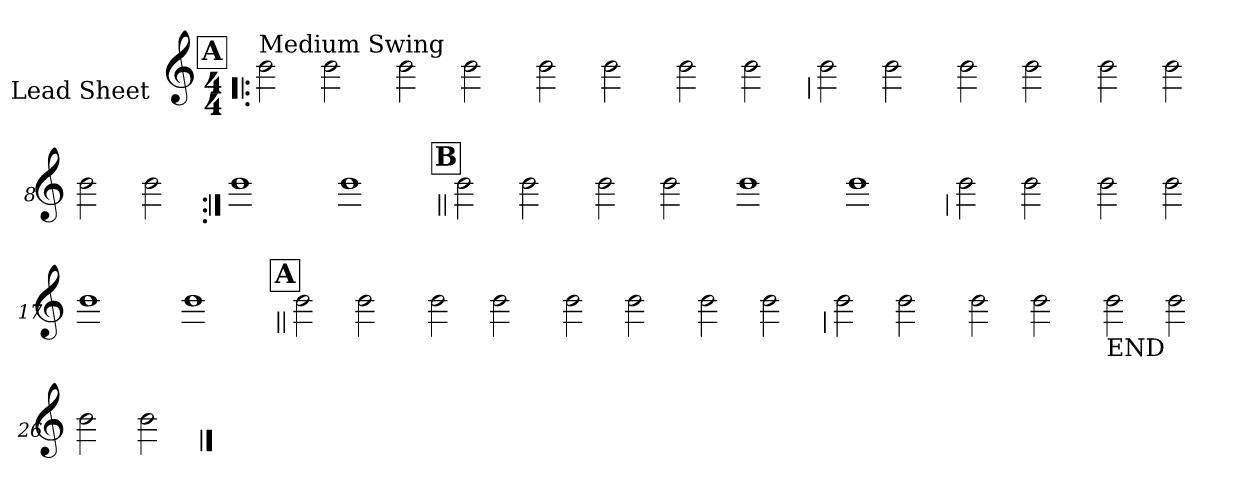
**kern
*part1
*staff1
*I"Lead Sheet
*stria0
*clefG2
*k[]
*C:
*M4/4
!!LO:REH:place=s1:a:t=A
=1!|:
!LO:TX:a:t=Medium Swing
2b
2b
=2-
2b
2b
=3-
2b
2b
=4-
2b
2b
!!LO:LB:g=z
=5
2b
2b
=6-
2b
2b
=7-
2b
2b
=8-
2b
2b
!!LO:LB:g=z
=9:|!
1b
=10-
1b
!!LO:LB:g=z
!!LO:REH:place=s1:a:t=B
=11||
2b
2b
=12-
2b
2b
=13-
1b
=14-
1b
!!LO:LB:g=z
=15
2b
2b
=16-
2b
2b
=17-
1b
=18-
1b
!!LO:LB:g=z
!!LO:REH:place=s1:a:t=A
=19||
2b
2b
=20-
2b
2b
=21-
2b
2b
=22-
2b
2b
!!LO:LB:g=z
=23
2b
2b
=24-
2b
2b
=25-
!LO:TX:b:t=END
2b
2b
=26-
2b
2b
==
*-
